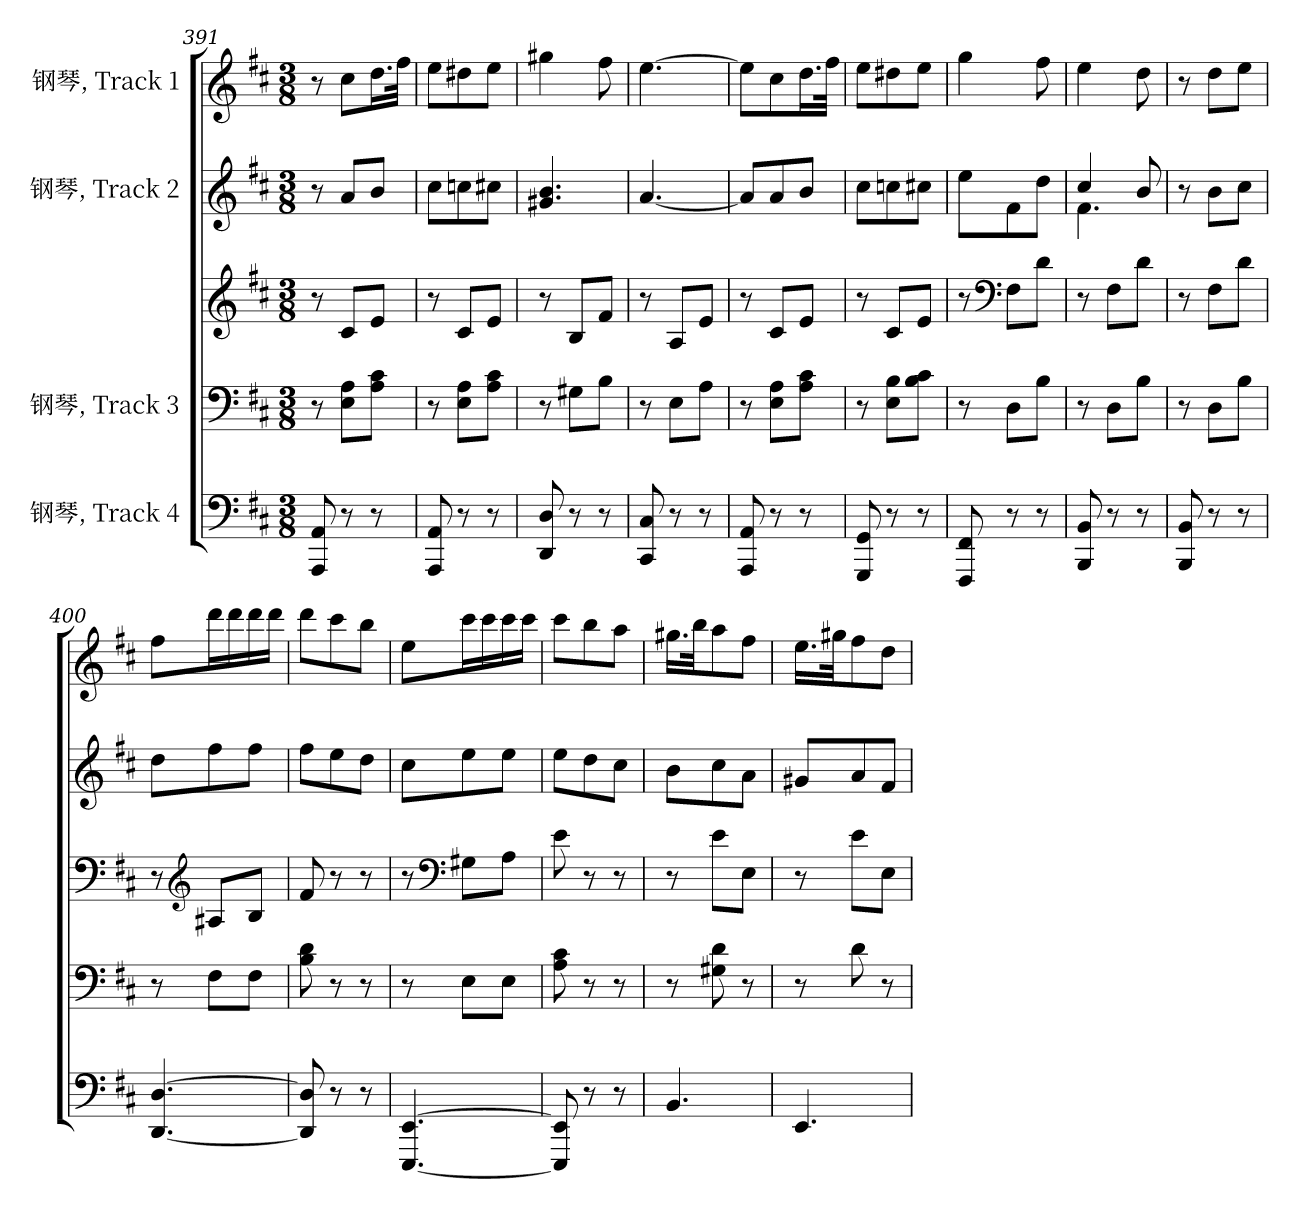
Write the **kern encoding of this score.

**kern	**kern	**kern	**kern	**kern
*part4	*part3	*part3	*part2	*part1
*staff5	*staff4	*staff3	*staff2	*staff1
*I"钢琴, Track 4	*I"钢琴, Track 3	*	*I"钢琴, Track 2	*I"钢琴, Track 1
*clefF4	*clefF4	*clefG2	*clefG2	*clefG2
*k[f#c#]	*k[f#c#]	*k[f#c#]	*k[f#c#]	*k[f#c#]
*M3/8	*M3/8	*M3/8	*M3/8	*M3/8
=391	=391	=391	=391	=391
8AAA/ 8AA/	8r	8r	8r	8r
8r	8E\ 8A\L	8c#/L	8a/L	8cc#\L
8r	8A\ 8c#\J	8e/J	8b/J	16.dd\L
.	.	.	.	32ff#\JJk
=392	=392	=392	=392	=392
8AAA/ 8AA/	8r	8r	8cc#\L	8ee\L
8r	8E\ 8A\L	8c#/L	8ccn\	8dd#X\
8r	8A\ 8c#\J	8e/J	8cc#X\J	8ee\J
=393	=393	=393	=393	=393
8DD/ 8D/	8r	8r	4.g#X/ 4.b/	4gg#X\
8r	8G#X\L	8B/L	.	.
8r	8B\J	8f#/J	.	8ff#\
=394	=394	=394	=394	=394
8CC#/ 8C#/	8r	8r	[4.a/	[4.ee\
8r	8E\L	8A/L	.	.
8r	8A\J	8e/J	.	.
!!LO:LB:g=z
=395	=395	=395	=395	=395
8AAA/ 8AA/	8r	8r	8a/L]	8ee\L]
8r	8E\ 8A\L	8c#/L	8a/	8cc#\
8r	8A\ 8c#\J	8e/J	8b/J	16.dd\L
.	.	.	.	32ff#\JJk
=396	=396	=396	=396	=396
8GGG/ 8GG/	8r	8r	8cc#\L	8ee\L
8r	8E\ 8B\L	8c#/L	8ccn\	8dd#X\
8r	8B\ 8c#\J	8e/J	8cc#X\J	8ee\J
=397	=397	=397	=397	=397
8FFF#/ 8FF#/	8r	8r	8ee\L	4gg\
*	*	*clefF4	*	*
8r	8D\L	8F#\L	8f#\	.
8r	8B\J	8d\J	8dd\J	8ff#\
=398	=398	=398	=398	=398
*	*	*	*^	*
8BBB/ 8BB/	8r	8r	4cc#/	4.f#\	4ee\
8r	8D\L	8F#\L	.	.	.
8r	8B\J	8d\J	8b/	.	8dd\
*	*	*	*v	*v	*
=399	=399	=399	=399	=399
8BBB/ 8BB/	8r	8r	8r	8r
8r	8D\L	8F#\L	8b\L	8dd\L
8r	8B\J	8d\J	8cc#\J	8ee\J
=400	=400	=400	=400	=400
[4.DD/ [4.D/	8r	8r	8dd\L	8ff#\L
*	*	*clefG2	*	*
.	8F#\L	8A#X/L	8ff#\	16ddd\L
.	.	.	.	16ddd\
.	8F#\J	8B/J	8ff#\J	16ddd\
.	.	.	.	16ddd\JJ
=401	=401	=401	=401	=401
8DD/] 8D/]	8B\ 8d\	8f#/	8ff#\L	8ddd\L
8r	8r	8r	8ee\	8ccc#\
8r	8r	8r	8dd\J	8bb\J
!!LO:PB:g=z
=402	=402	=402	=402	=402
[4.EEE/ [4.EE/	8r	8r	8cc#\L	8ee\L
*	*	*clefF4	*	*
.	8E\L	8G#X\L	8ee\	16ccc#\L
.	.	.	.	16ccc#\
.	8E\J	8A\J	8ee\J	16ccc#\
.	.	.	.	16ccc#\JJ
=403	=403	=403	=403	=403
8EEE/] 8EE/]	8A\ 8c#\	8e\	8ee\L	8ccc#\L
8r	8r	8r	8dd\	8bb\
8r	8r	8r	8cc#\J	8aa\J
=404	=404	=404	=404	=404
4.BB/	8r	8r	8b\L	16.gg#X\LL
.	.	.	.	32bb\JK
.	8G#X\ 8d\	8e\L	8cc#\	8aa\
.	8r	8E\J	8a\J	8ff#\J
=405	=405	=405	=405	=405
4.EE/	8r	8r	8g#X/L	16.ee\LL
.	.	.	.	32gg#X\JK
.	8d\	8e\L	8a/	8ff#\
.	8r	8E\J	8f#/J	8dd\J
=	=	=	=	=
*-	*-	*-	*-	*-
